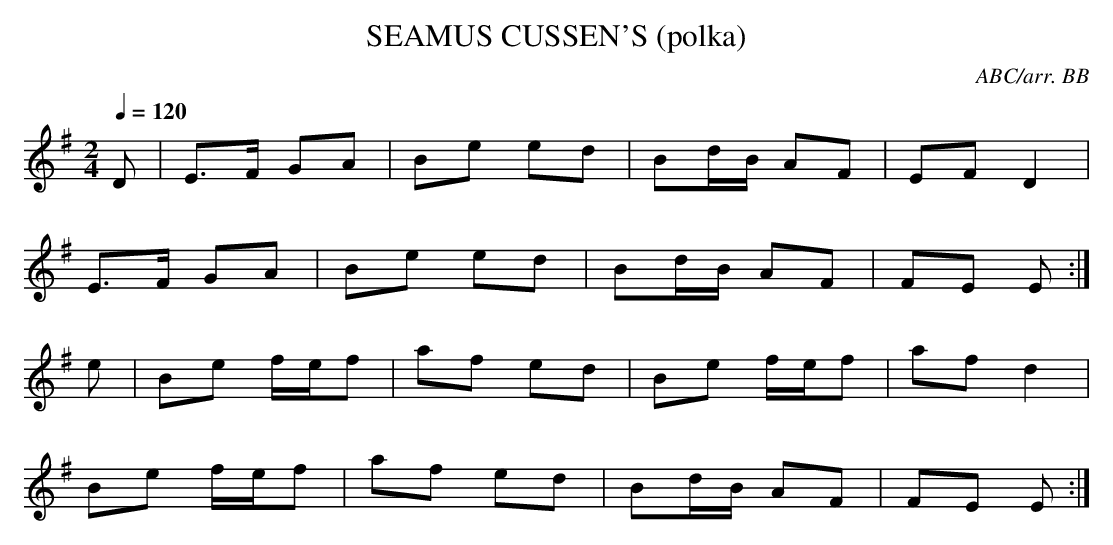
X:1
T:SEAMUS CUSSEN'S (polka)
C:ABC/arr. BB
Q:1/4=120
L:1/8
M:2/4
K:G
D|E>F GA|Be ed|Bd/B/ AF|EF D2|
E>F GA|Be ed|Bd/B/ AF|FE E :|
e|Be f/e/f|af ed|Be f/e/f|af d2|
Be f/e/f|af ed|Bd/B/ AF|FE E :|
